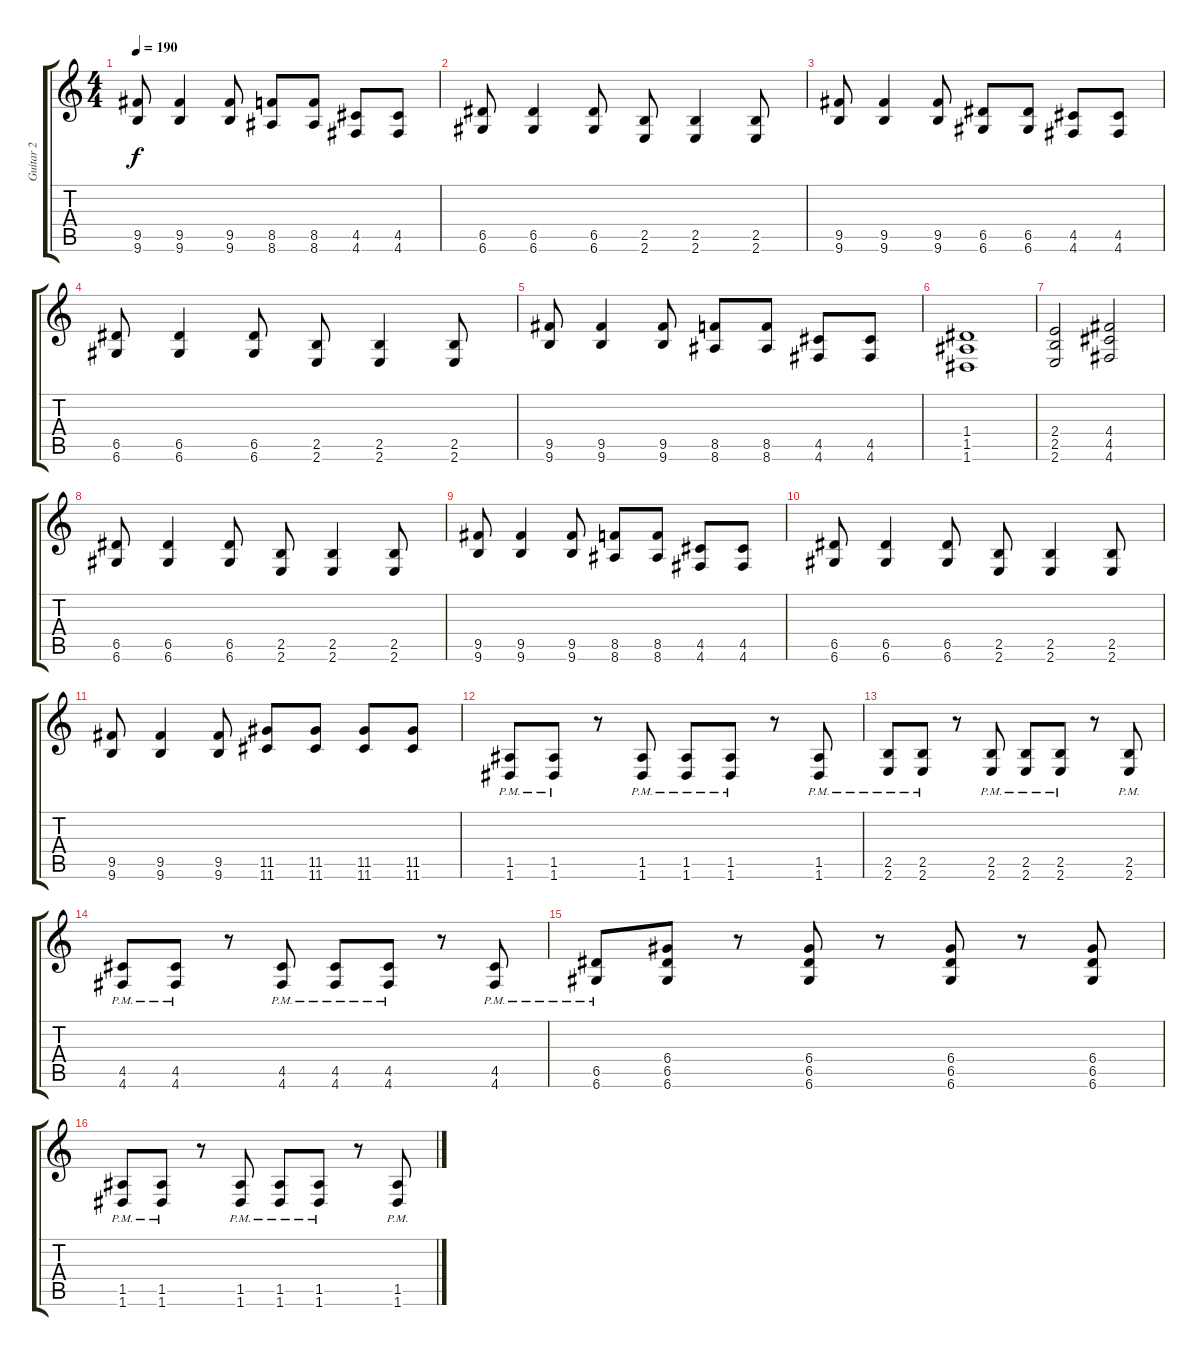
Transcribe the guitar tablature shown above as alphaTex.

\track ("Guitar 2" "Guitar 2") {instrument overdrivenguitar}
\staff {score tabs}
\tuning (E4 B3 G3 D3 A2 D2) {hide}
\ts (4 4)
\tempo 190
\clef g2
\ks c
(9.5 9.6).8{dy f} (9.5 9.6).4 (9.5 9.6).8 (8.5 8.6).8 (8.5 8.6).8 (4.5 4.6).8 (4.5 4.6).8 |
(6.5 6.6).8 (6.5 6.6).4 (6.5 6.6).8 (2.5 2.6).8 (2.5 2.6).4 (2.5 2.6).8 |
(9.5 9.6).8 (9.5 9.6).4 (9.5 9.6).8 (6.5 6.6).8 (6.5 6.6).8 (4.5 4.6).8 (4.5 4.6).8 |
(6.5 6.6).8 (6.5 6.6).4 (6.5 6.6).8 (2.5 2.6).8 (2.5 2.6).4 (2.5 2.6).8 |
(9.5 9.6).8 (9.5 9.6).4 (9.5 9.6).8 (8.5 8.6).8 (8.5 8.6).8 (4.5 4.6).8 (4.5 4.6).8 |
(1.4 1.5 1.6).1 |
(2.4 2.5 2.6).2 (4.4 4.5 4.6).2 |
(6.5 6.6).8 (6.5 6.6).4 (6.5 6.6).8 (2.5 2.6).8 (2.5 2.6).4 (2.5 2.6).8 |
(9.5 9.6).8 (9.5 9.6).4 (9.5 9.6).8 (8.5 8.6).8 (8.5 8.6).8 (4.5 4.6).8 (4.5 4.6).8 |
(6.5 6.6).8 (6.5 6.6).4 (6.5 6.6).8 (2.5 2.6).8 (2.5 2.6).4 (2.5 2.6).8 |
(9.5 9.6).8 (9.5 9.6).4 (9.5 9.6).8 (11.5 11.6).8 (11.5 11.6).8 (11.5 11.6).8 (11.5 11.6).8 |
(1.5{pm} 1.6{pm}).8 (1.5{pm} 1.6{pm}).8 r.8 (1.5{pm} 1.6{pm}).8 (1.5{pm} 1.6{pm}).8 (1.5{pm} 1.6{pm}).8 r.8 (1.5{pm} 1.6{pm}).8 |
(2.5{pm} 2.6{pm}).8 (2.5{pm} 2.6{pm}).8 r.8 (2.5{pm} 2.6{pm}).8 (2.5{pm} 2.6{pm}).8 (2.5{pm} 2.6{pm}).8 r.8 (2.5{pm} 2.6{pm}).8 |
(4.5{pm} 4.6{pm}).8 (4.5{pm} 4.6{pm}).8 r.8 (4.5{pm} 4.6{pm}).8 (4.5{pm} 4.6{pm}).8 (4.5{pm} 4.6{pm}).8 r.8 (4.5{pm} 4.6{pm}).8 |
(6.5{pm} 6.6{pm}).8 (6.4 6.5 6.6).8 r.8 (6.4 6.5 6.6).8 r.8 (6.4 6.5 6.6).8 r.8 (6.4 6.5 6.6).8 |
(1.5{pm} 1.6{pm}).8 (1.5{pm} 1.6{pm}).8 r.8 (1.5{pm} 1.6{pm}).8 (1.5{pm} 1.6{pm}).8 (1.5{pm} 1.6{pm}).8 r.8 (1.5{pm} 1.6{pm}).8
